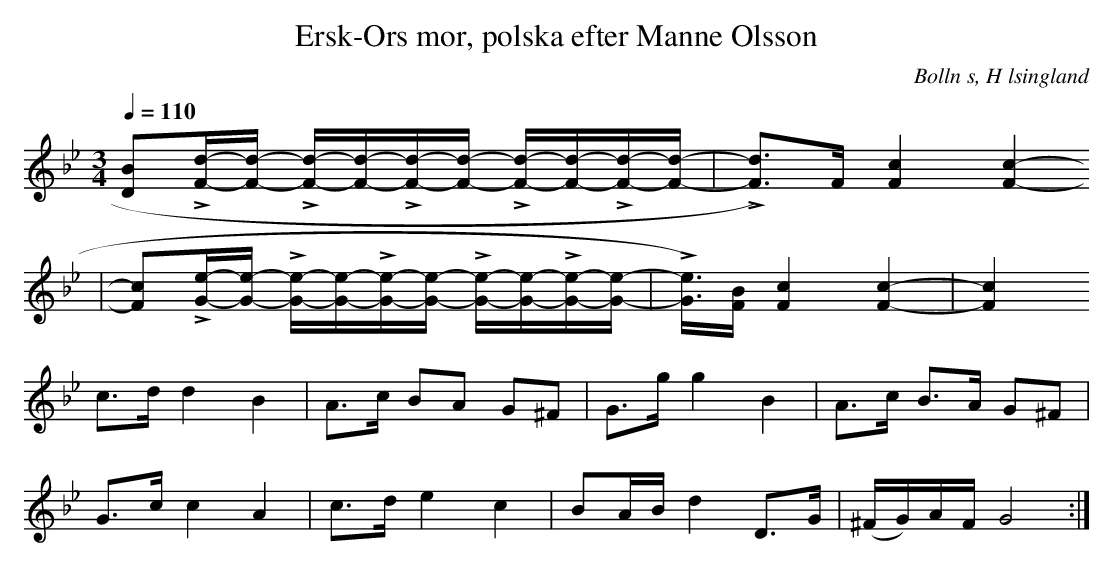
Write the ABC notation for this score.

X:1
T: Ersk-Ors mor, polska efter Manne Olsson
O:Bolln s, H lsingland
M:3/4
L:1/8
Q:1/4=110
K:Gm
[D B]L[F/d/]-[F/d/] - L[F/d/]-[F/d/]-L[F/d/]-[F/d/] - L[F/d/]-[F/d/]-L[F/d/]-[F/d/]-| L[F d])>F [-F2 c2] [F2 c2]-
|[F c]L[G/e/]-[G/e/] - L[G/e/]-[G/e/]-L[G/e/]-[G/e/] - L[G/e/]-[G/e/]-L[G/e/]-[G/e/]-| L[G/e/])>[FB] [-F2 c2] [F2 c2]-|[F2 c2]
c>d    d2       B2           | A>c    BA       G^F       | G>g    g2 B2     | A>c         B>A G^F  |
G>c    c2       A2           | c>d    e2       c2        | BA/B/  d2 D>G   | (^F/G/)A/F/ G4      :|
